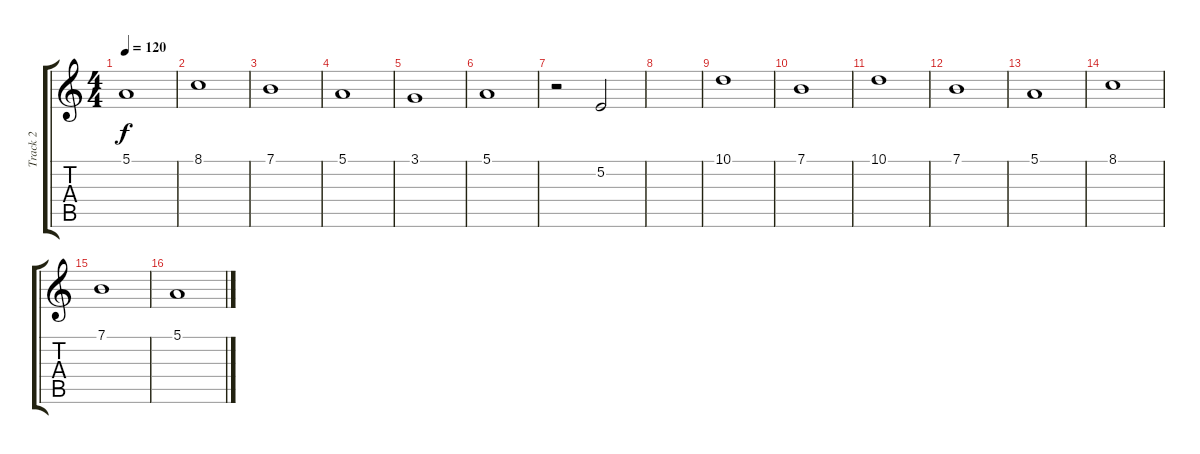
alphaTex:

\track ("Track 2" "Track 2") {instrument stringensemble1}
\staff {score tabs}
\tuning (E4 B3 G3 D3 A2 E2) {hide}
\ts (4 4)
\tempo 120
\clef g2
\ks c
5.1.1{dy f} |
8.1.1 |
7.1.1 |
5.1.1 |
3.1.1 |
5.1.1 |
r.2 5.2.2 |
|
10.1.1 |
7.1.1 |
10.1.1 |
7.1.1 |
5.1.1 |
8.1.1 |
7.1.1 |
5.1.1
